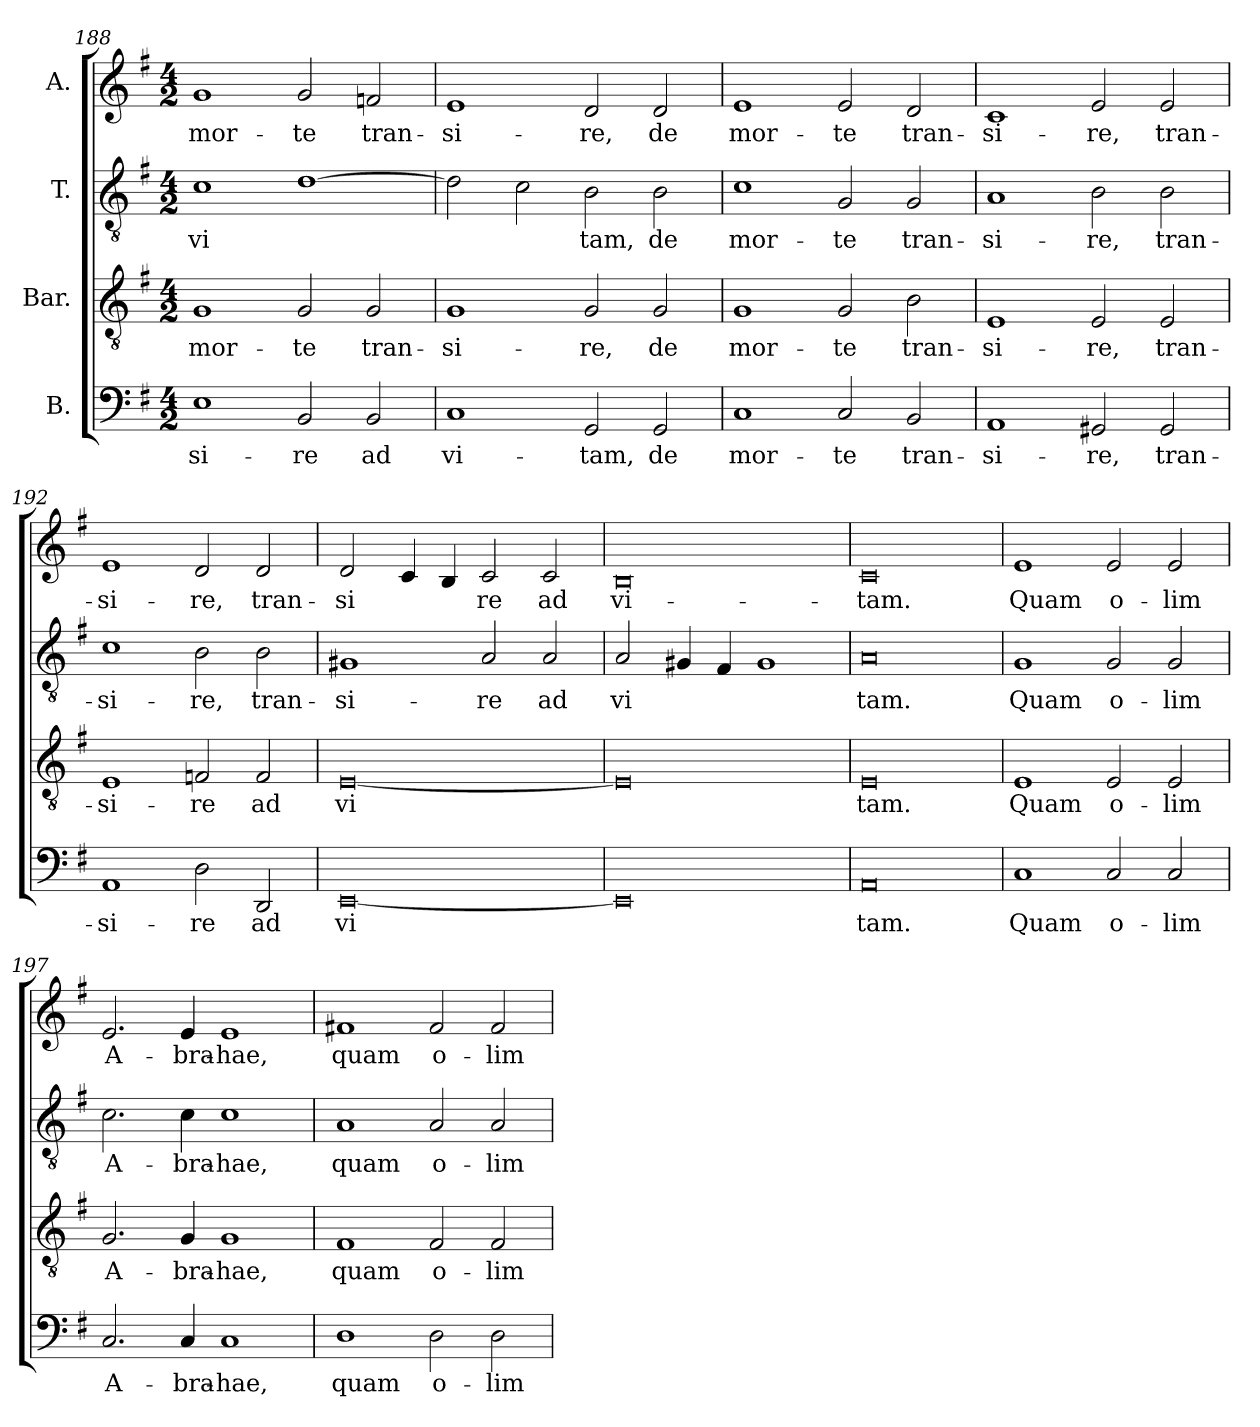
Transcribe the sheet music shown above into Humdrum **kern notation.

**kern	**text	**kern	**text	**kern	**text	**kern	**text
*part4	*part4	*part3	*part3	*part2	*part2	*part1	*part1
*staff4	*staff4	*staff3	*staff3	*staff2	*staff2	*staff1	*staff1
*I"B.	*	*I"Bar.	*	*I"T.	*	*I"A.	*
*clefF4	*	*clefGv2	*	*clefGv2	*	*clefG2	*
*k[f#]	*	*k[f#]	*	*k[f#]	*	*k[f#]	*
*G:	*	*G:	*	*G:	*	*G:	*
*M4/2	*	*M4/2	*	*M4/2	*	*M4/2	*
=188	=188	=188	=188	=188	=188	=188	=188
!	!LO:LY:b:cj	!	!LO:LY:b:cj	!	!LO:LY:b:cj	!	!LO:LY:b:cj
1E	-si-	1G	mor-	1c	vi-	1g	mor-
!	!LO:LY:b:cj	!	!LO:LY:b:cj	!	!LO:LY:b:cj	!	!LO:LY:b:cj
2BB/	-re	2G/	-te	[>1d	--	2g/	-te
!	!LO:LY:b:cj	!	!LO:LY:b:cj	!	!	!	!LO:LY:b:cj
2BB/	ad	2G/	tran-	.	.	2fn/	tran-
=189	=189	=189	=189	=189	=189	=189	=189
!	!LO:LY:b:cj	!	!LO:LY:b:cj	!	!LO:LY:b:cj	!	!LO:LY:b:cj
1C	vi-	1G	-si-	2d\]	--	1e	-si-
!	!	!	!	!	!LO:LY:b:cj	!	!
.	.	.	.	2c\	--	.	.
!	!LO:LY:b:cj	!	!LO:LY:b:cj	!	!LO:LY:b:cj	!	!LO:LY:b:cj
2GG/	-tam,	2G/	-re,	2B\	-tam,	2d/	-re,
!	!LO:LY:b:cj	!	!LO:LY:b:cj	!	!LO:LY:b:cj	!	!LO:LY:b:cj
2GG/	de	2G/	de	2B\	de	2d/	de
=190	=190	=190	=190	=190	=190	=190	=190
!	!LO:LY:b:cj	!	!LO:LY:b:cj	!	!LO:LY:b:cj	!	!LO:LY:b:cj
1C	mor-	1G	mor-	1c	mor-	1e	mor-
!	!LO:LY:b:cj	!	!LO:LY:b:cj	!	!LO:LY:b:cj	!	!LO:LY:b:cj
2C/	-te	2G/	-te	2G/	-te	2e/	-te
!	!LO:LY:b:cj	!	!LO:LY:b:cj	!	!LO:LY:b:cj	!	!LO:LY:b:cj
2BB/	tran-	2B\	tran-	2G/	tran-	2d/	tran-
=191	=191	=191	=191	=191	=191	=191	=191
!	!LO:LY:b:cj	!	!LO:LY:b:cj	!	!LO:LY:b:cj	!	!LO:LY:b:cj
1AA	-si-	1E	-si-	1A	-si-	1c	-si-
!	!LO:LY:b:cj	!	!LO:LY:b:cj	!	!LO:LY:b:cj	!	!LO:LY:b:cj
2GG#X/	-re,	2E/	-re,	2B\	-re,	2e/	-re,
!	!LO:LY:b:cj	!	!LO:LY:b:cj	!	!LO:LY:b:cj	!	!LO:LY:b:cj
2GG#/	tran-	2E/	tran-	2B\	tran-	2e/	tran-
!!LO:LB:g=z
=192	=192	=192	=192	=192	=192	=192	=192
!	!LO:LY:b:cj	!	!LO:LY:b:cj	!	!LO:LY:b:cj	!	!LO:LY:b:cj
1AA	-si-	1E	-si-	1c	-si-	1e	-si-
!	!LO:LY:b:cj	!	!LO:LY:b:cj	!	!LO:LY:b:cj	!	!LO:LY:b:cj
2D\	-re	2Fn/	-re	2B\	-re,	2d/	-re,
!	!LO:LY:b:cj	!	!LO:LY:b:cj	!	!LO:LY:b:cj	!	!LO:LY:b:cj
2DD/	ad	2F/	ad	2B\	tran-	2d/	tran-
=193	=193	=193	=193	=193	=193	=193	=193
!	!LO:LY:b:cj	!	!LO:LY:b:cj	!	!LO:LY:b:cj	!	!LO:LY:b:cj
[<0EE	vi-	[<0E	vi-	1G#X	-si-	2d/	-si-
!	!	!	!	!	!	!	!LO:LY:b:cj
.	.	.	.	.	.	4c/	--
!	!	!	!	!	!	!	!LO:LY:b:cj
.	.	.	.	.	.	4B/	--
!	!	!	!	!	!LO:LY:b:cj	!	!LO:LY:b:cj
.	.	.	.	2A/	-re	2c/	-re
!	!	!	!	!	!LO:LY:b:cj	!	!LO:LY:b:cj
.	.	.	.	2A/	ad	2c/	ad
=194	=194	=194	=194	=194	=194	=194	=194
!	!LO:LY:b:cj	!	!LO:LY:b:cj	!	!LO:LY:b:cj	!	!LO:LY:b:cj
0EE]	--	0E]	--	2A/	vi-	0B	vi-
!	!	!	!	!	!LO:LY:b:cj	!	!
.	.	.	.	4G#X/	--	.	.
!	!	!	!	!	!LO:LY:b:cj	!	!
.	.	.	.	4F#/	--	.	.
!	!	!	!	!	!LO:LY:b:cj	!	!
.	.	.	.	1G#	--	.	.
=195	=195	=195	=195	=195	=195	=195	=195
!	!LO:LY:b:cj	!	!LO:LY:b:cj	!	!LO:LY:b:cj	!	!LO:LY:b:cj
0AA	-tam.	0E	-tam.	0A	-tam.	0c	-tam.
!!LO:PB:g=z
=196	=196	=196	=196	=196	=196	=196	=196
!	!LO:LY:b:cj	!	!LO:LY:b:cj	!	!LO:LY:b:cj	!	!LO:LY:b:cj
1C	Quam	1E	Quam	1G	Quam	1e	Quam
!	!LO:LY:b:cj	!	!LO:LY:b:cj	!	!LO:LY:b:cj	!	!LO:LY:b:cj
2C/	o-	2E/	o-	2G/	o-	2e/	o-
!	!LO:LY:b:cj	!	!LO:LY:b:cj	!	!LO:LY:b:cj	!	!LO:LY:b:cj
2C/	-lim	2E/	-lim	2G/	-lim	2e/	-lim
=197	=197	=197	=197	=197	=197	=197	=197
!	!LO:LY:b:cj	!	!LO:LY:b:cj	!	!LO:LY:b:cj	!	!LO:LY:b:cj
2.C/	A-	2.G/	A-	2.c\	A-	2.e/	A-
!	!LO:LY:b:cj	!	!LO:LY:b:cj	!	!LO:LY:b:cj	!	!LO:LY:b:cj
4C/	-bra-	4G/	-bra-	4c\	-bra-	4e/	-bra-
!	!LO:LY:b:cj	!	!LO:LY:b:cj	!	!LO:LY:b:cj	!	!LO:LY:b:cj
1C	-hae,	1G	-hae,	1c	-hae,	1e	-hae,
=198	=198	=198	=198	=198	=198	=198	=198
!	!LO:LY:b:cj	!	!LO:LY:b:cj	!	!LO:LY:b:cj	!	!LO:LY:b:cj
1D	quam	1F#	quam	1A	quam	1f#X	quam
!	!LO:LY:b:cj	!	!LO:LY:b:cj	!	!LO:LY:b:cj	!	!LO:LY:b:cj
2D\	o-	2F#/	o-	2A/	o-	2f#/	o-
!	!LO:LY:b:cj	!	!LO:LY:b:cj	!	!LO:LY:b:cj	!	!LO:LY:b:cj
2D\	-lim	2F#/	-lim	2A/	-lim	2f#/	-lim
=	=	=	=	=	=	=	=
*-	*-	*-	*-	*-	*-	*-	*-
